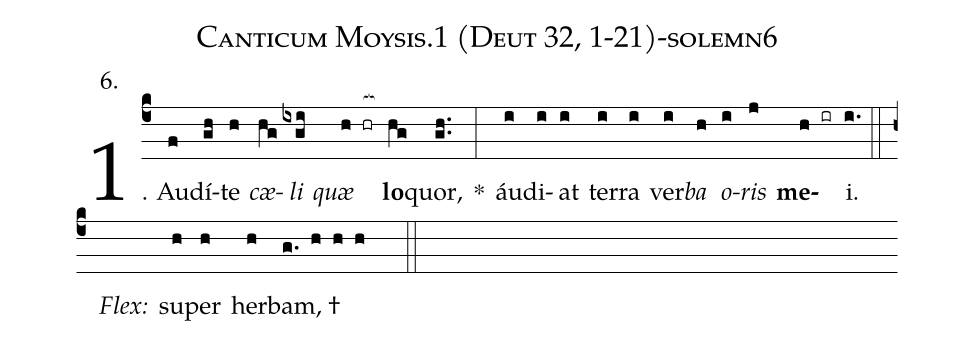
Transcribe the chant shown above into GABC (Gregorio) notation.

name: Canticum Moysis.1 (Deut 32, 1-21)-solemn6;
annotation: 6.;
%%
(c4)1. Au(f)dí(gh)te(h) <i>cæ</i>(hg)<i>li</i>(ixgi) <i>quæ</i>(h hr[ocb:1{]) <b>lo</b>(hg[ocb:0}])quor,(gh..) *(:) áu(i)di(i)at(i) ter(i)ra(i) ver(i)<i>ba</i>(h) <i>o</i>(i)<i>ris</i>(j) <b>me</b>(h ir)i.(i.) (::)
<i>Flex:</i>()  su(h)per(h) her(h)bam, †(g. h h h  ::)
